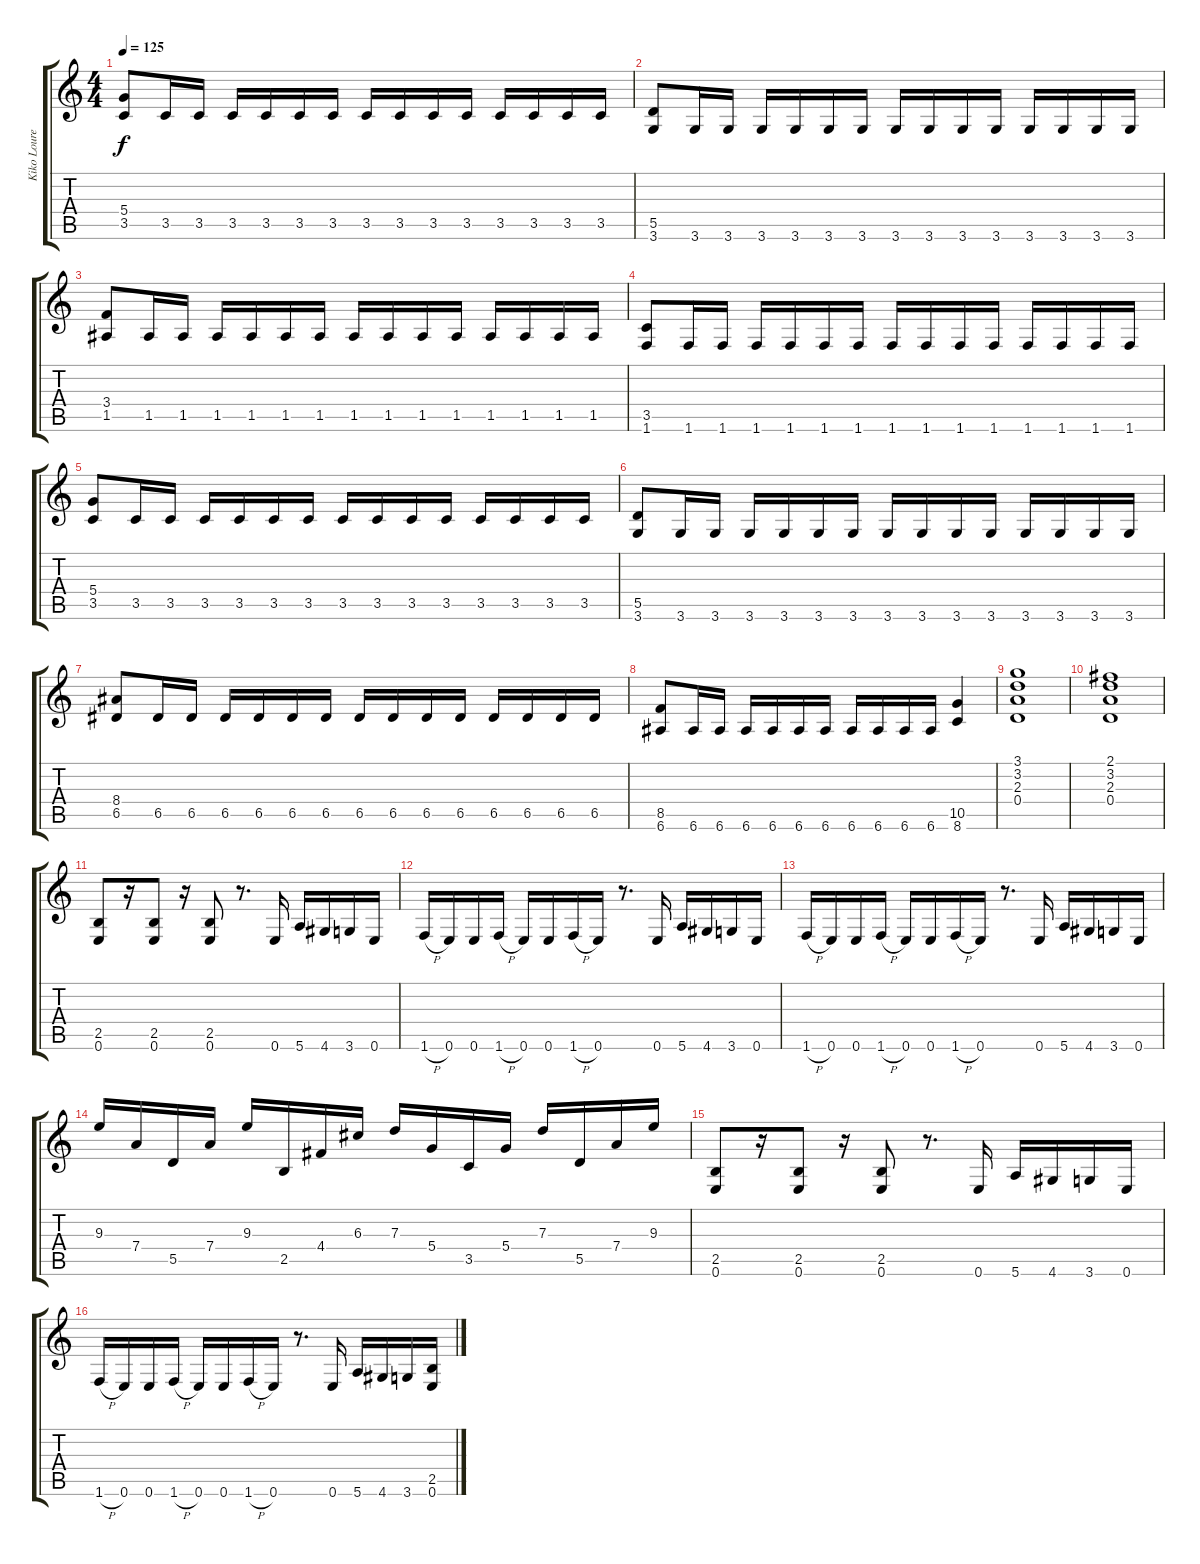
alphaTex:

\track ("Kiko Loureiro" "Kiko Loure") {instrument distortionguitar}
\staff {score tabs}
\tuning (E4 B3 G3 D3 A2 E2) {hide}
\ts (4 4)
\tempo 125
\clef g2
\ks c
(5.4 3.5).8{dy f} 3.5.16 3.5.16 3.5.16 3.5.16 3.5.16 3.5.16 3.5.16 3.5.16 3.5.16 3.5.16 3.5.16 3.5.16 3.5.16 3.5.16 |
(5.5 3.6).8 3.6.16 3.6.16 3.6.16 3.6.16 3.6.16 3.6.16 3.6.16 3.6.16 3.6.16 3.6.16 3.6.16 3.6.16 3.6.16 3.6.16 |
(3.4 1.5).8 1.5.16 1.5.16 1.5.16 1.5.16 1.5.16 1.5.16 1.5.16 1.5.16 1.5.16 1.5.16 1.5.16 1.5.16 1.5.16 1.5.16 |
(3.5 1.6).8 1.6.16 1.6.16 1.6.16 1.6.16 1.6.16 1.6.16 1.6.16 1.6.16 1.6.16 1.6.16 1.6.16 1.6.16 1.6.16 1.6.16 |
(5.4 3.5).8 3.5.16 3.5.16 3.5.16 3.5.16 3.5.16 3.5.16 3.5.16 3.5.16 3.5.16 3.5.16 3.5.16 3.5.16 3.5.16 3.5.16 |
(5.5 3.6).8 3.6.16 3.6.16 3.6.16 3.6.16 3.6.16 3.6.16 3.6.16 3.6.16 3.6.16 3.6.16 3.6.16 3.6.16 3.6.16 3.6.16 |
(8.4 6.5).8 6.5.16 6.5.16 6.5.16 6.5.16 6.5.16 6.5.16 6.5.16 6.5.16 6.5.16 6.5.16 6.5.16 6.5.16 6.5.16 6.5.16 |
(8.5 6.6).8 6.6.16 6.6.16 6.6.16 6.6.16 6.6.16 6.6.16 6.6.16 6.6.16 6.6.16 6.6.16 (10.5 8.6).4 |
(3.1 3.2 2.3 0.4).1 |
(2.1 3.2 2.3 0.4).1 |
(2.5 0.6).8 r.16 (2.5 0.6).8 r.16 (2.5 0.6).8 r.8{d} 0.6.16 5.6.16 4.6.16 3.6.16 0.6.16 |
1.6{h}.16 0.6.16 0.6.16 1.6{h}.16 0.6.16 0.6.16 1.6{h}.16 0.6.16 r.8{d} 0.6.16 5.6.16 4.6.16 3.6.16 0.6.16 |
1.6{h}.16 0.6.16 0.6.16 1.6{h}.16 0.6.16 0.6.16 1.6{h}.16 0.6.16 r.8{d} 0.6.16 5.6.16 4.6.16 3.6.16 0.6.16 |
9.3.16 7.4.16 5.5.16 7.4.16 9.3.16 2.5.16 4.4.16 6.3.16 7.3.16 5.4.16 3.5.16 5.4.16 7.3.16 5.5.16 7.4.16 9.3.16 |
(2.5 0.6).8 r.16 (2.5 0.6).8 r.16 (2.5 0.6).8 r.8{d} 0.6.16 5.6.16 4.6.16 3.6.16 0.6.16 |
1.6{h}.16 0.6.16 0.6.16 1.6{h}.16 0.6.16 0.6.16 1.6{h}.16 0.6.16 r.8{d} 0.6.16 5.6.16 4.6.16 3.6.16 (2.5 0.6).16
